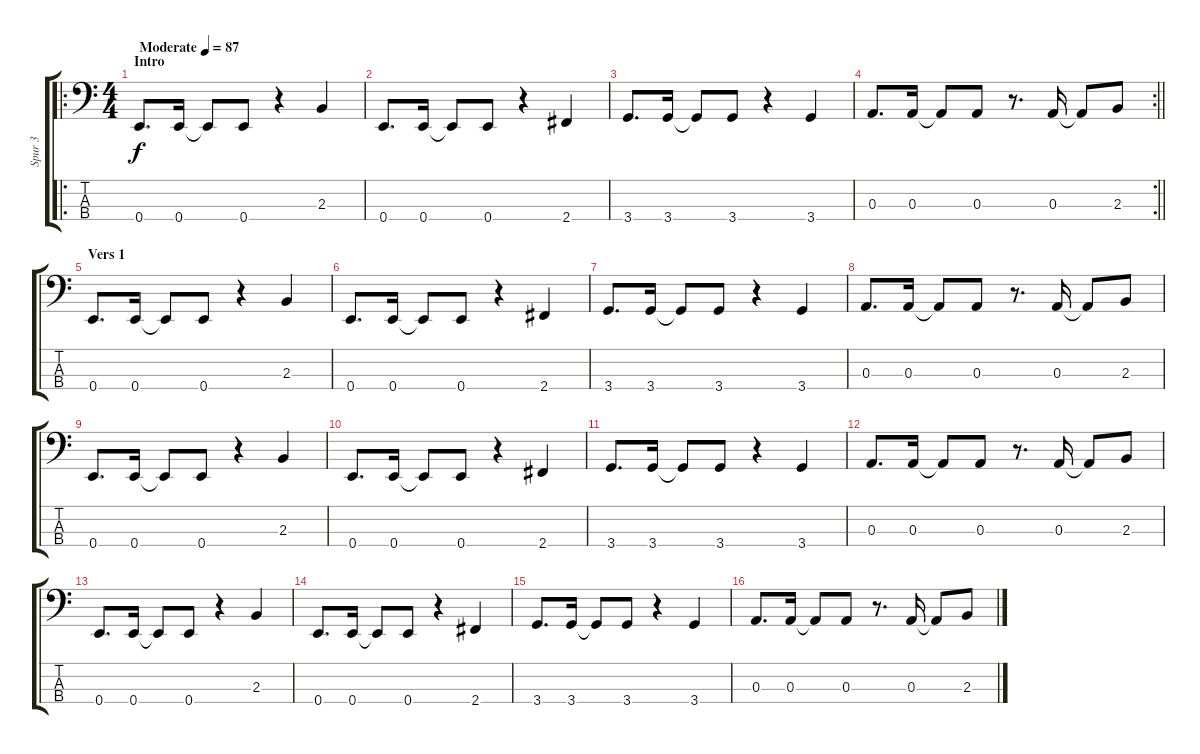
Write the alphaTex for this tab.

\track ("Spur 3" "Spur 3") {instrument electricbassfinger}
\staff {score tabs}
\tuning (G2 D2 A1 E1) {hide}
\ro
\ts (4 4)
\section ("" "Intro")
\tempo (87 "Moderate")
\clef f4
\ks c
0.4.8{d dy f instrument electricbassfinger} 0.4.16 0.4{t}.8 0.4.8 r.4 2.3.4 |
0.4.8{d} 0.4.16 0.4{t}.8 0.4.8 r.4 2.4.4 |
3.4.8{d} 3.4.16 3.4{t}.8 3.4.8 r.4 3.4.4 |
\rc 2
\barLineRight lightlight
0.3.8{d} 0.3.16 0.3{t}.8 0.3.8 r.8{d} 0.3.16 0.3{t}.8 2.3.8 |
\section ("" "Vers 1")
0.4.8{d} 0.4.16 0.4{t}.8 0.4.8 r.4 2.3.4 |
0.4.8{d} 0.4.16 0.4{t}.8 0.4.8 r.4 2.4.4 |
3.4.8{d} 3.4.16 3.4{t}.8 3.4.8 r.4 3.4.4 |
0.3.8{d} 0.3.16 0.3{t}.8 0.3.8 r.8{d} 0.3.16 0.3{t}.8 2.3.8 |
0.4.8{d} 0.4.16 0.4{t}.8 0.4.8 r.4 2.3.4 |
0.4.8{d} 0.4.16 0.4{t}.8 0.4.8 r.4 2.4.4 |
3.4.8{d} 3.4.16 3.4{t}.8 3.4.8 r.4 3.4.4 |
0.3.8{d} 0.3.16 0.3{t}.8 0.3.8 r.8{d} 0.3.16 0.3{t}.8 2.3.8 |
0.4.8{d} 0.4.16 0.4{t}.8 0.4.8 r.4 2.3.4 |
0.4.8{d} 0.4.16 0.4{t}.8 0.4.8 r.4 2.4.4 |
3.4.8{d} 3.4.16 3.4{t}.8 3.4.8 r.4 3.4.4 |
0.3.8{d} 0.3.16 0.3{t}.8 0.3.8 r.8{d} 0.3.16 0.3{t}.8 2.3.8
